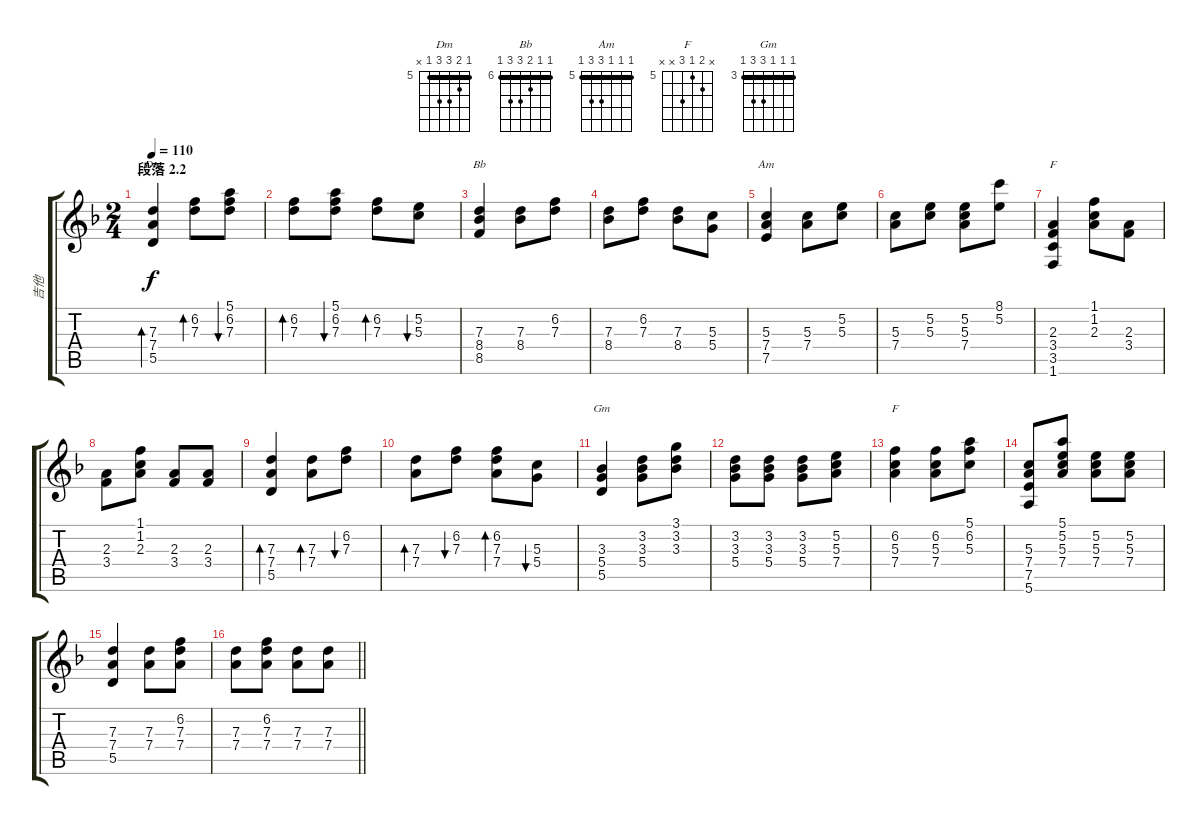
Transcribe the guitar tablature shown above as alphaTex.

\track ("吉他" "吉他") {instrument electricguitarclean}
\staff {score tabs}
\tuning (E4 B3 G3 D3 A2 E2) {hide}
\chord ("Dm" 5 6 7 7 5 x) {firstfret 5 barre 5}
\chord ("Bb" 6 6 7 8 8 6) {firstfret 6 barre 6}
\chord ("Am" 5 5 5 7 7 5) {firstfret 5 barre 5}
\chord ("F" 1 1 2 3 3 1) {barre 1}
\chord ("Gm" 3 3 3 5 5 3) {firstfret 3 barre 3}
\chord ("F" x 6 5 7 x x) {firstfret 5}
\ts (2 4)
\section ("" "段落 2.2")
\tempo 110
\clef g2
\ks dminor
(7.3 7.4 5.5).4{bd 60 ch "Dm" dy f} (6.2 7.3).8{bd 60} (5.1 6.2 7.3).8{bu 60} |
(6.2 7.3).8{bd 60} (5.1 6.2 7.3).8{bu 60} (6.2 7.3).8{bd 60} (5.2 5.3).8{bu 60} |
(7.3 8.4 8.5).4{ch "Bb"} (7.3 8.4).8 (6.2 7.3).8 |
(7.3 8.4).8 (6.2 7.3).8 (7.3 8.4).8 (5.3 5.4).8 |
(5.3 7.4 7.5).4{ch "Am"} (5.3 7.4).8 (5.2 5.3).8 |
(5.3 7.4).8 (5.2 5.3).8 (5.2 5.3 7.4).8 (8.1 5.2).8 |
(2.3 3.4 3.5 1.6).4{ch "F"} (1.1 1.2 2.3).8 (2.3 3.4).8 |
(2.3 3.4).8 (1.1 1.2 2.3).8 (2.3 3.4).8 (2.3 3.4).8 |
(7.3 7.4 5.5).4{bd 60} (7.3 7.4).8{bd 60} (6.2 7.3).8{bu 60} |
(7.3 7.4).8{bd 60} (6.2 7.3).8{bu 60} (6.2 7.3 7.4).8{bd 60} (5.3 5.4).8{bu 60} |
(3.3 5.4 5.5).4{ch "Gm"} (3.2 3.3 5.4).8 (3.1 3.2 3.3).8 |
(3.2 3.3 5.4).8 (3.2 3.3 5.4).8 (3.2 3.3 5.4).8 (5.2 5.3 7.4).8 |
(6.2 5.3 7.4).4{ch "F"} (6.2 5.3 7.4).8 (5.1 6.2 5.3).8 |
(5.3 7.4 7.5 5.6).8 (5.1 5.2 5.3 7.4).8 (5.2 5.3 7.4).8 (5.2 5.3 7.4).8 |
(7.3 7.4 5.5).4 (7.3 7.4).8 (6.2 7.3 7.4).8 |
\barLineRight lightlight
(7.3 7.4).8 (6.2 7.3 7.4).8 (7.3 7.4).8 (7.3 7.4).8
